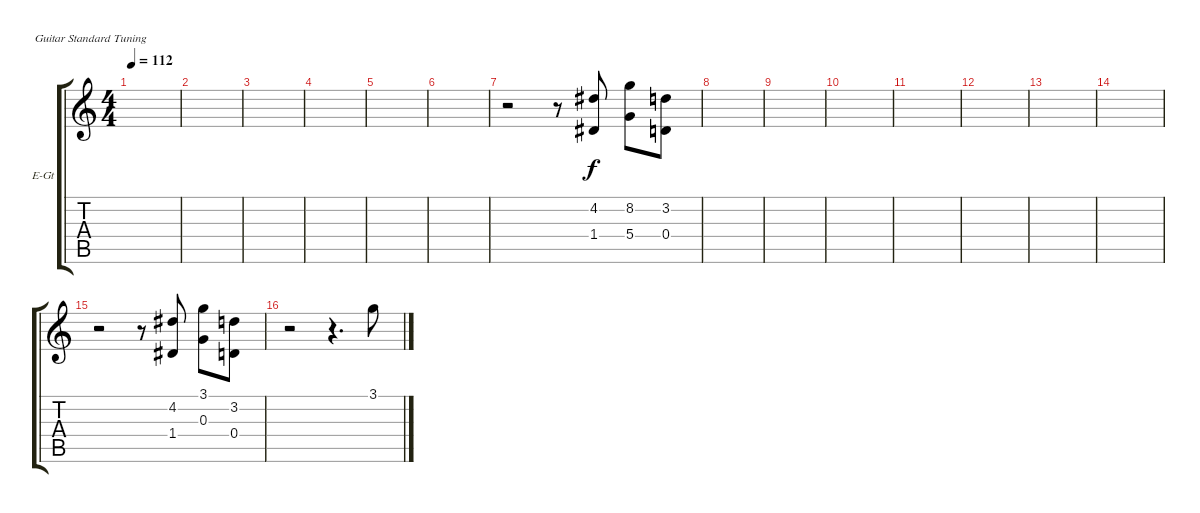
\bracketExtendMode groupsimilarinstruments
\firstSystemTrackNameOrientation horizontal
\otherSystemsTrackNameOrientation horizontal
\track ("Voice" "E-Gt") {instrument acousticgrandpiano}
\staff {score tabs}
\tuning (E4 B3 G3 D3 A2 E2)
\displaytranspose 12
\ts (4 4)
\tempo 112
\clef g2
\scale
0.485477
\ks c
|
\scale
0.257261 |
\scale
0.257261 |
\scale
0.333333 |
\scale
0.333333 |
\scale
0.333333 |
\scale
0.333333 r.2 r.8 (4.2 1.4).8 (5.4 8.2).8 (3.2 0.4).8 |
\scale
0.333333 |
|
|
|
|
|
|
r.2 r.8 (4.2 1.4).8 (3.1 0.3).8 (3.2 0.4).8 |
r.2 r.4{d} 3.1.8
